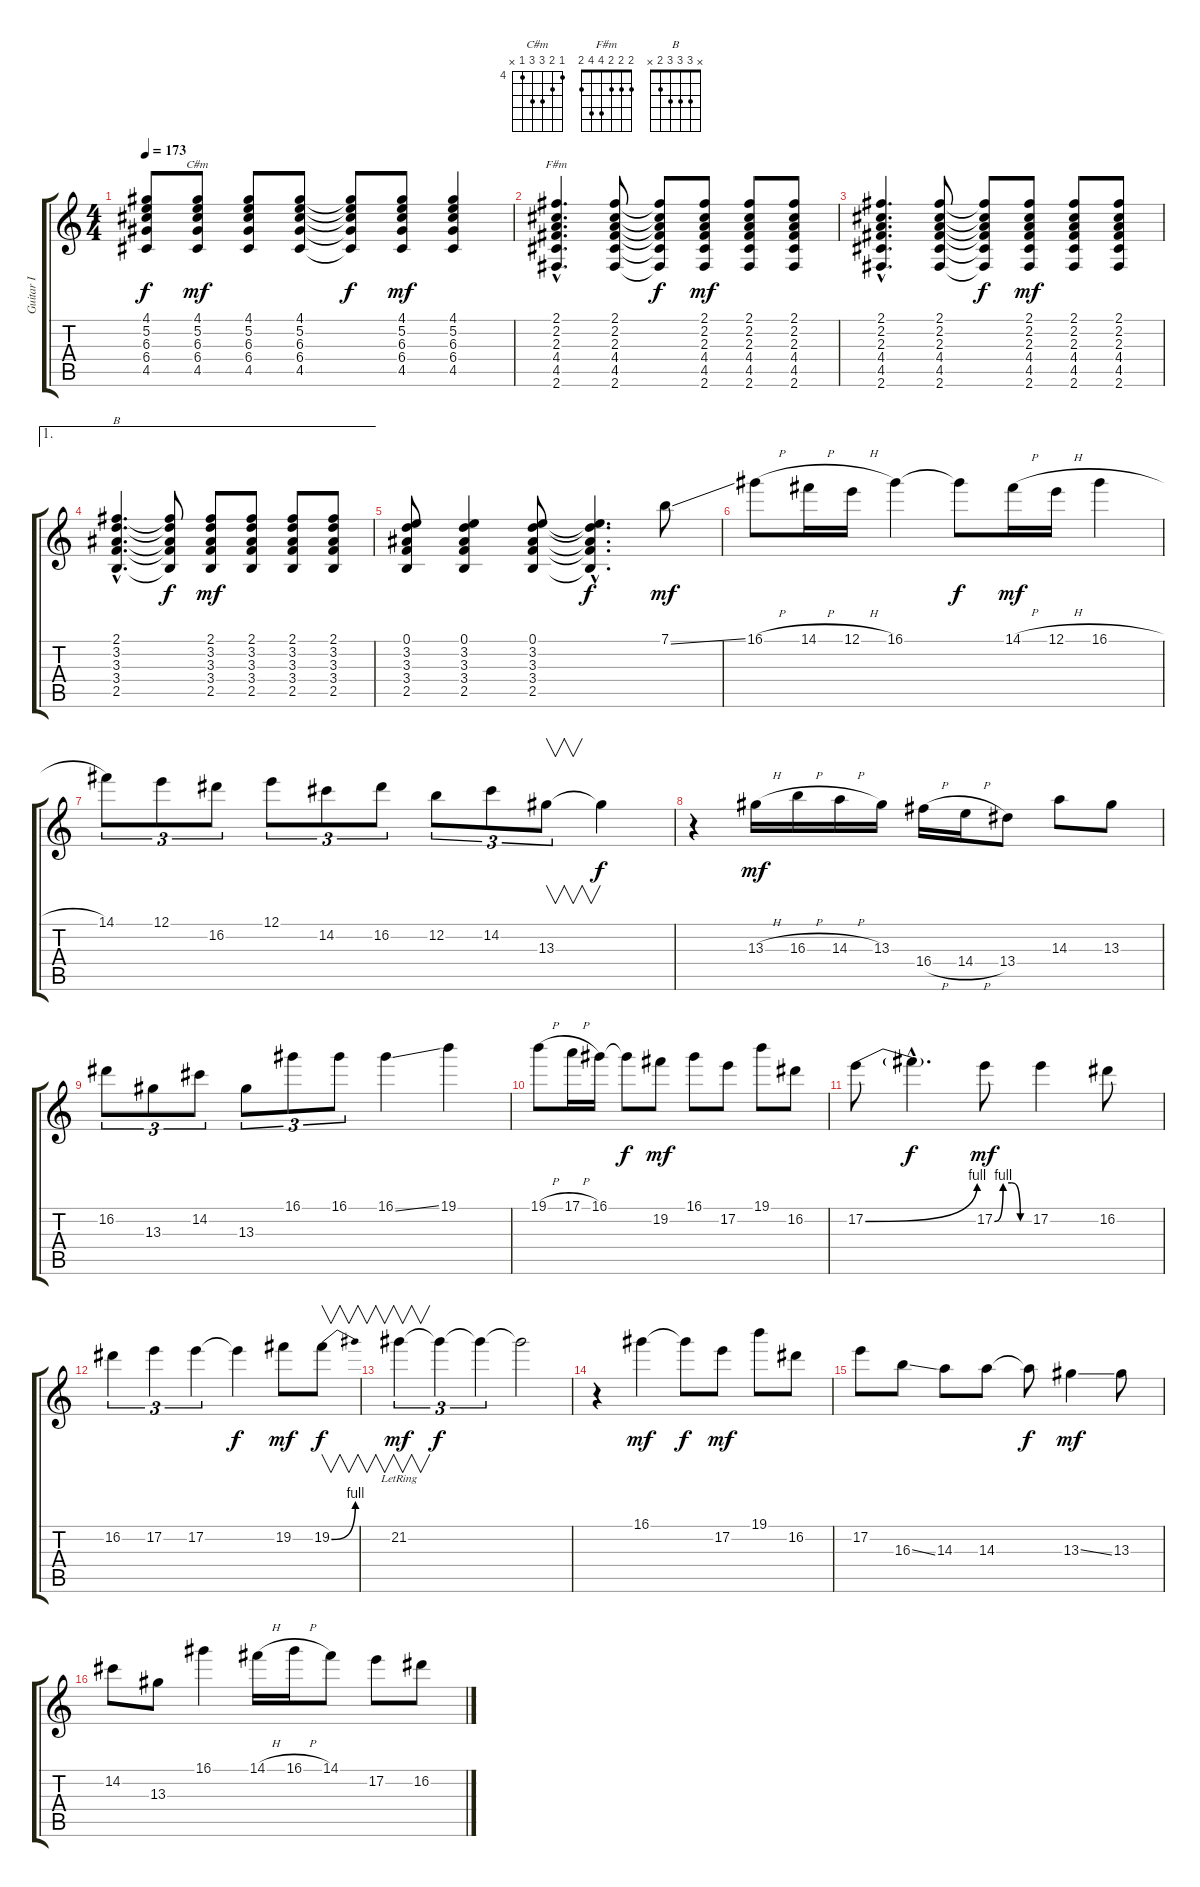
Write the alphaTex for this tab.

\track ("Guitar I" "Guitar I") {instrument overdrivenguitar}
\staff {score tabs}
\tuning (E4 B3 G3 D3 A2 E2) {hide}
\chord ("C#m" 4 5 6 6 4 x) {firstfret 4}
\chord ("F#m" 2 2 2 4 4 2)
\chord ("B" x 3 3 3 2 x)
\ts (4 4)
\tempo 173
\clef g2
\ks c
(4.1{t} 5.2{t} 6.3{t} 6.4{t} 4.5{t}).8{dy f} (4.1 5.2 6.3 6.4 4.5).8{ch "C#m" dy mf} (4.1 5.2 6.3 6.4 4.5).8 (4.1 5.2 6.3 6.4 4.5).8 (4.1{t} 5.2{t} 6.3{t} 6.4{t} 4.5{t}).8{dy f} (4.1 5.2 6.3 6.4 4.5).8{dy mf} (4.1 5.2 6.3 6.4 4.5).4 |
(2.1{hac} 2.2{hac} 2.3{hac} 4.4{hac} 4.5{hac} 2.6{hac}).4{d ch "F#m"} (2.1 2.2 2.3 4.4 4.5 2.6).8 (2.1{t} 2.2{t} 2.3{t} 4.4{t} 4.5{t} 2.6{t}).8{dy f} (2.1 2.2 2.3 4.4 4.5 2.6).8{dy mf} (2.1 2.2 2.3 4.4 4.5 2.6).8 (2.1 2.2 2.3 4.4 4.5 2.6).8 |
(2.1{hac} 2.2{hac} 2.3{hac} 4.4{hac} 4.5{hac} 2.6{hac}).4{d} (2.1 2.2 2.3 4.4 4.5 2.6).8 (2.1{t} 2.2{t} 2.3{t} 4.4{t} 4.5{t} 2.6{t}).8{dy f} (2.1 2.2 2.3 4.4 4.5 2.6).8{dy mf} (2.1 2.2 2.3 4.4 4.5 2.6).8 (2.1 2.2 2.3 4.4 4.5 2.6).8 |
\ae 1
(2.1{hac} 3.2{hac} 3.3{hac} 3.4{hac} 2.5{hac}).4{d ch "B"} (2.1{t} 3.2{t} 3.3{t} 3.4{t} 2.5{t}).8{dy f} (2.1 3.2 3.3 3.4 2.5).8{dy mf} (2.1 3.2 3.3 3.4 2.5).8 (2.1 3.2 3.3 3.4 2.5).8 (2.1 3.2 3.3 3.4 2.5).8 |
(0.1 3.2 3.3 3.4 2.5).8 (0.1 3.2 3.3 3.4 2.5).4 (0.1 3.2 3.3 3.4 2.5).8 (0.1{hac t} 3.2{hac t} 3.3{hac t} 3.4{hac t} 2.5{hac t}).4{d dy f} 7.1{ss}.8{dy mf volume 16} |
16.1{h}.8 14.1{h}.16 12.1{h}.16 16.1.4 16.1{t}.8{dy f} 14.1{h}.16{dy mf} 12.1{h}.16 16.1{h}.4 |
14.1.8{tu (3 2)} 12.1.8{tu (3 2)} 16.2.8{tu (3 2)} 12.1.8{tu (3 2)} 14.2.8{tu (3 2)} 16.2.8{tu (3 2)} 12.2.8{tu (3 2)} 14.2.8{tu (3 2)} 13.3.8{v tu (3 2)} 13.3{t}.4{dy f} |
r.4 13.3{h}.16{dy mf} 16.3{h}.16 14.3{h}.16 13.3.16 16.4{h}.16 14.4{h}.16 13.4.8 14.3.8 13.3.8 |
16.2.8{tu (3 2)} 13.3.8{tu (3 2)} 14.2.8{tu (3 2)} 13.3.8{tu (3 2)} 16.1.8{tu (3 2)} 16.1.8{tu (3 2)} 16.1{ss}.4 19.1.4 |
19.1{h}.8 17.1{h}.16 16.1.16 16.1{t}.8{dy f} 19.2.8{dy mf} 16.1.8 17.2.8 19.1.8 16.2.8 |
17.2{be (bend 0 0 60 4)}.8 17.2{hac t}.4{d dy f} 17.2{be (custom 0 0 15 4 30 4 45 0 60 0)}.8{dy mf} 17.2.4 16.2.8 |
16.2.4{tu (3 2)} 17.2.4{tu (3 2)} 17.2.4{tu (3 2)} 17.2{t}.4{dy f} 19.2.8{dy mf} 19.2{be (bend 0 0 60 4)}.8{v dy f} |
21.2{lr}.4{v tu (3 2) dy mf} 21.2{t}.4{tu (3 2) dy f} 21.2{t}.4{tu (3 2)} 21.2{t}.2 |
r.4 16.1.4{dy mf} 16.1{t}.8{dy f} 17.2.8{dy mf} 19.1.8 16.2.8 |
17.2.8 16.3{ss}.8 14.3.8 14.3.8 14.3{t}.8{dy f} 13.3{ss}.4{dy mf} 13.3.8 |
14.2.8 13.3.8 16.1.4 14.1{h}.16 16.1{h}.16 14.1.8 17.2.8 16.2.8
